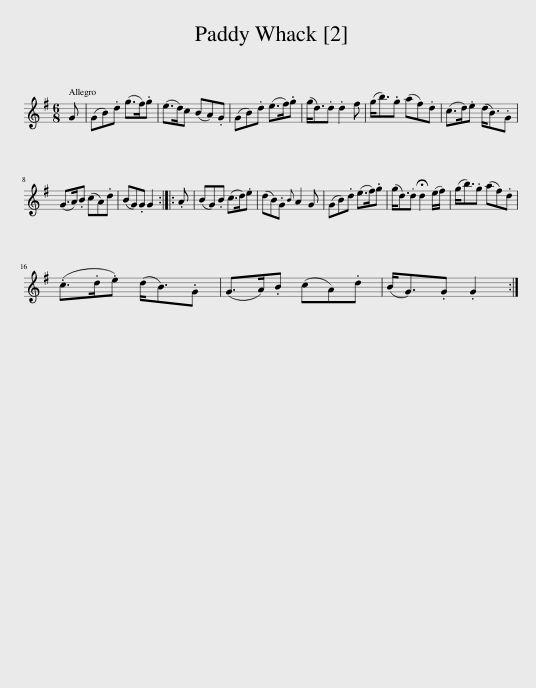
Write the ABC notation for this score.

X:1
L:1/8
M:6/8
I:linebreak $
K:G
V:1 treble
V:1
 G | (GB).d (g>f).g | (e>d)c (BA).G | (GB).d (e>f).g | (g<d).d .d2 f | %5
 (g<b).g (af).d | (c>d).e (d<B).G |$ (G>A).B (cA).d | (BG).G G2 :: .A | %10
 (BG).B (c>d).e | (dB).G{B} A2 G | (GB).d (e>f).g | (g<d).d !fermata!d2 (e/f/) | (g<b).g (af).d |$ %15
 (.c>.d.e) (d<B).G | (G>A).B (cA).d | (B<G).G .G2 :| %18
